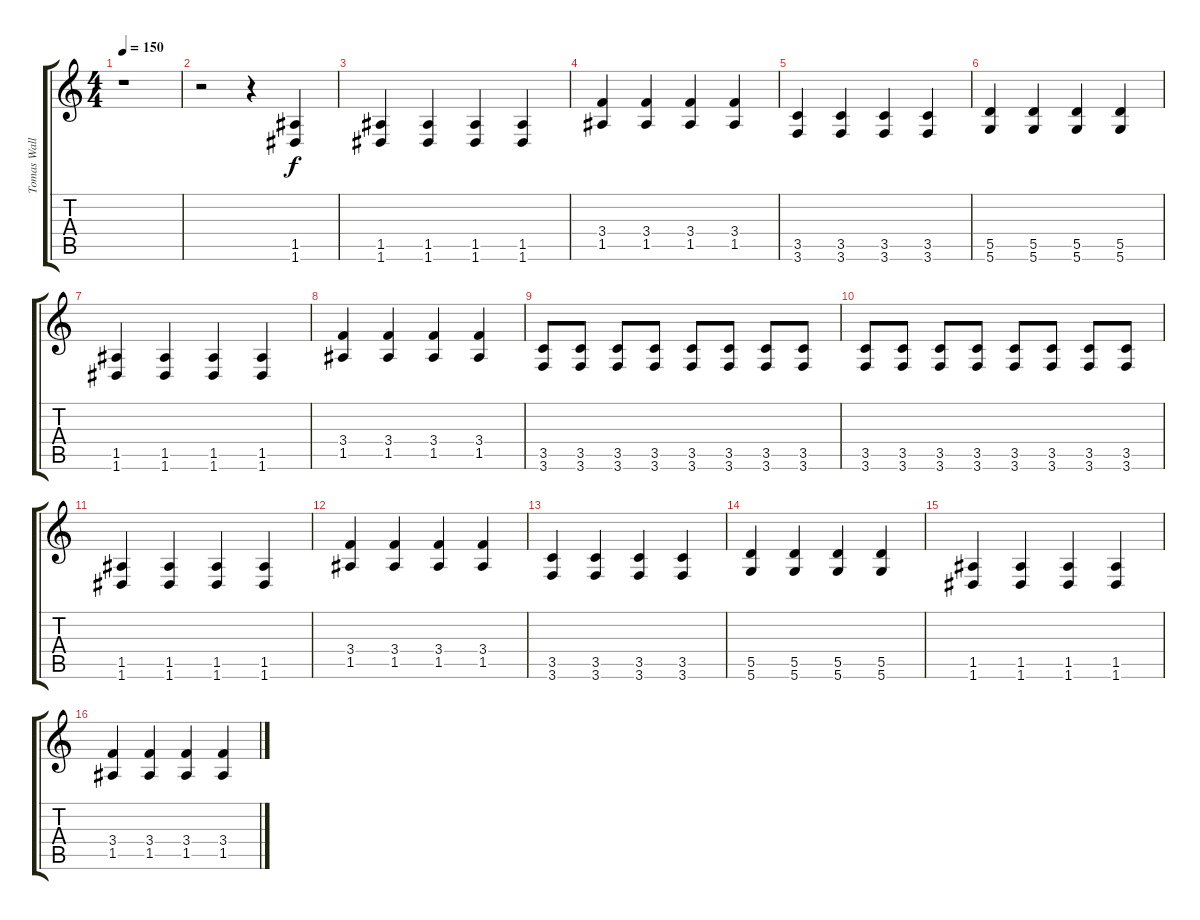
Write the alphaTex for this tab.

\track ("Tomas Wallin - Rhythm guitar" "Tomas Wall") {instrument distortionguitar}
\staff {score tabs}
\tuning (E4 B3 G3 D3 A2 D2) {hide}
\ts (4 4)
\tempo 150
\clef g2
\ks c
r.1{dy f} |
r.2 r.4 (1.5 1.6).4 |
(1.5 1.6).4 (1.5 1.6).4 (1.5 1.6).4 (1.5 1.6).4 |
(3.4 1.5).4 (3.4 1.5).4 (3.4 1.5).4 (3.4 1.5).4 |
(3.5 3.6).4 (3.5 3.6).4 (3.5 3.6).4 (3.5 3.6).4 |
(5.5 5.6).4 (5.5 5.6).4 (5.5 5.6).4 (5.5 5.6).4 |
(1.5 1.6).4 (1.5 1.6).4 (1.5 1.6).4 (1.5 1.6).4 |
(3.4 1.5).4 (3.4 1.5).4 (3.4 1.5).4 (3.4 1.5).4 |
(3.5 3.6).8 (3.5 3.6).8 (3.5 3.6).8 (3.5 3.6).8 (3.5 3.6).8 (3.5 3.6).8 (3.5 3.6).8 (3.5 3.6).8 |
(3.5 3.6).8 (3.5 3.6).8 (3.5 3.6).8 (3.5 3.6).8 (3.5 3.6).8 (3.5 3.6).8 (3.5 3.6).8 (3.5 3.6).8 |
(1.5 1.6).4 (1.5 1.6).4 (1.5 1.6).4 (1.5 1.6).4 |
(3.4 1.5).4 (3.4 1.5).4 (3.4 1.5).4 (3.4 1.5).4 |
(3.5 3.6).4 (3.5 3.6).4 (3.5 3.6).4 (3.5 3.6).4 |
(5.5 5.6).4 (5.5 5.6).4 (5.5 5.6).4 (5.5 5.6).4 |
(1.5 1.6).4 (1.5 1.6).4 (1.5 1.6).4 (1.5 1.6).4 |
(3.4 1.5).4 (3.4 1.5).4 (3.4 1.5).4 (3.4 1.5).4
